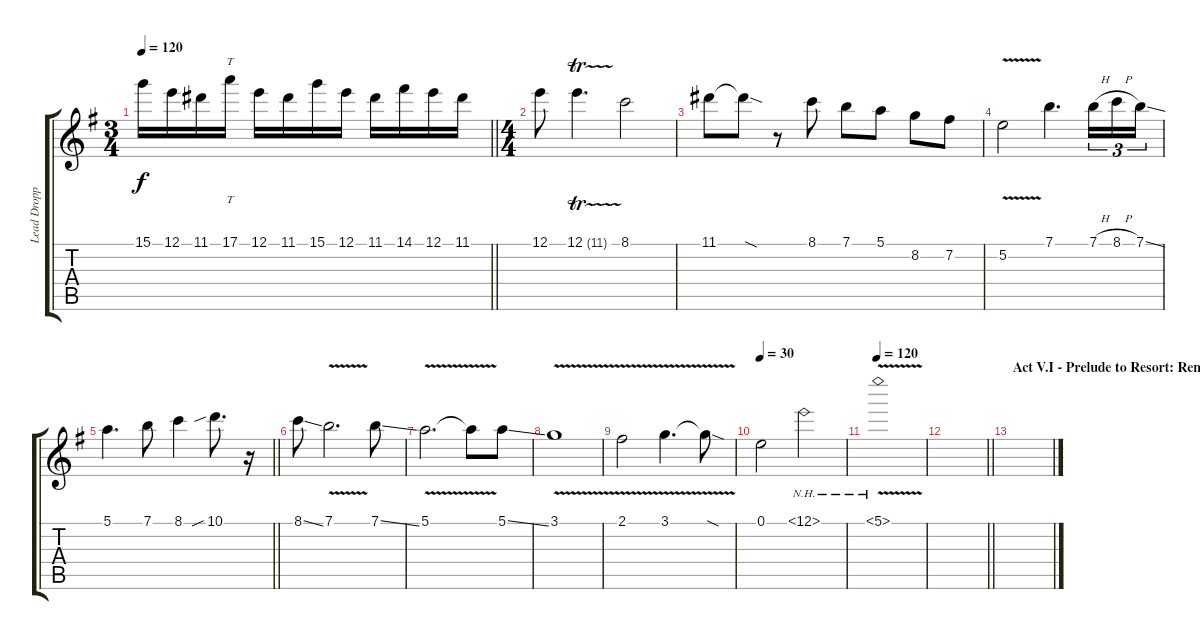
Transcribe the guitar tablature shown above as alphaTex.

\track ("Lead Dropped D " "Lead Dropp") {instrument distortionguitar}
\staff {score tabs}
\tuning (E4 B3 G3 D3 A2 D2) {hide}
\ts (3 4)
\tempo 120
\clef g2
\barLineRight lightlight
\ks eminor
15.1.16{dy f} 12.1.16 11.1.16 17.1.16{tt} 12.1.16 11.1.16 15.1.16 12.1.16 11.1.16 14.1.16 12.1.16 11.1.16 |
\ts (4 4)
\section ("" "")
12.1.8 12.1{tr (11 32)}.4{d} 8.1.2 |
11.1.8 11.1{sod t}.8 r.8 8.1.8 7.1.8 5.1.8 8.2.8 7.2.8 |
5.2{v}.2 7.1.4{d} 7.1{h}.16{tu (3 2)} 8.1{h}.16{tu (3 2)} 7.1{ss}.16{tu (3 2)} |
\barLineRight lightlight
5.1.4{d} 7.1.8 8.1.4 10.1{sib}.8{d} r.16 |
8.1{ss}.8 7.1{v}.2{d} 7.1{ss}.8 |
5.1{v}.2{d} 5.1{t}.8 5.1{ss}.8 |
3.1{v}.1 |
2.1{v}.2 3.1{v}.4{d} 3.1{sod t}.8 |
\tempo 30
0.1.2 12.1{nh}.2 |
\tempo 120
5.1{nh v}.1 |
\barLineRight lightlight
|
\section ("" "Act V.I - Prelude to Resort: Remembrance")
